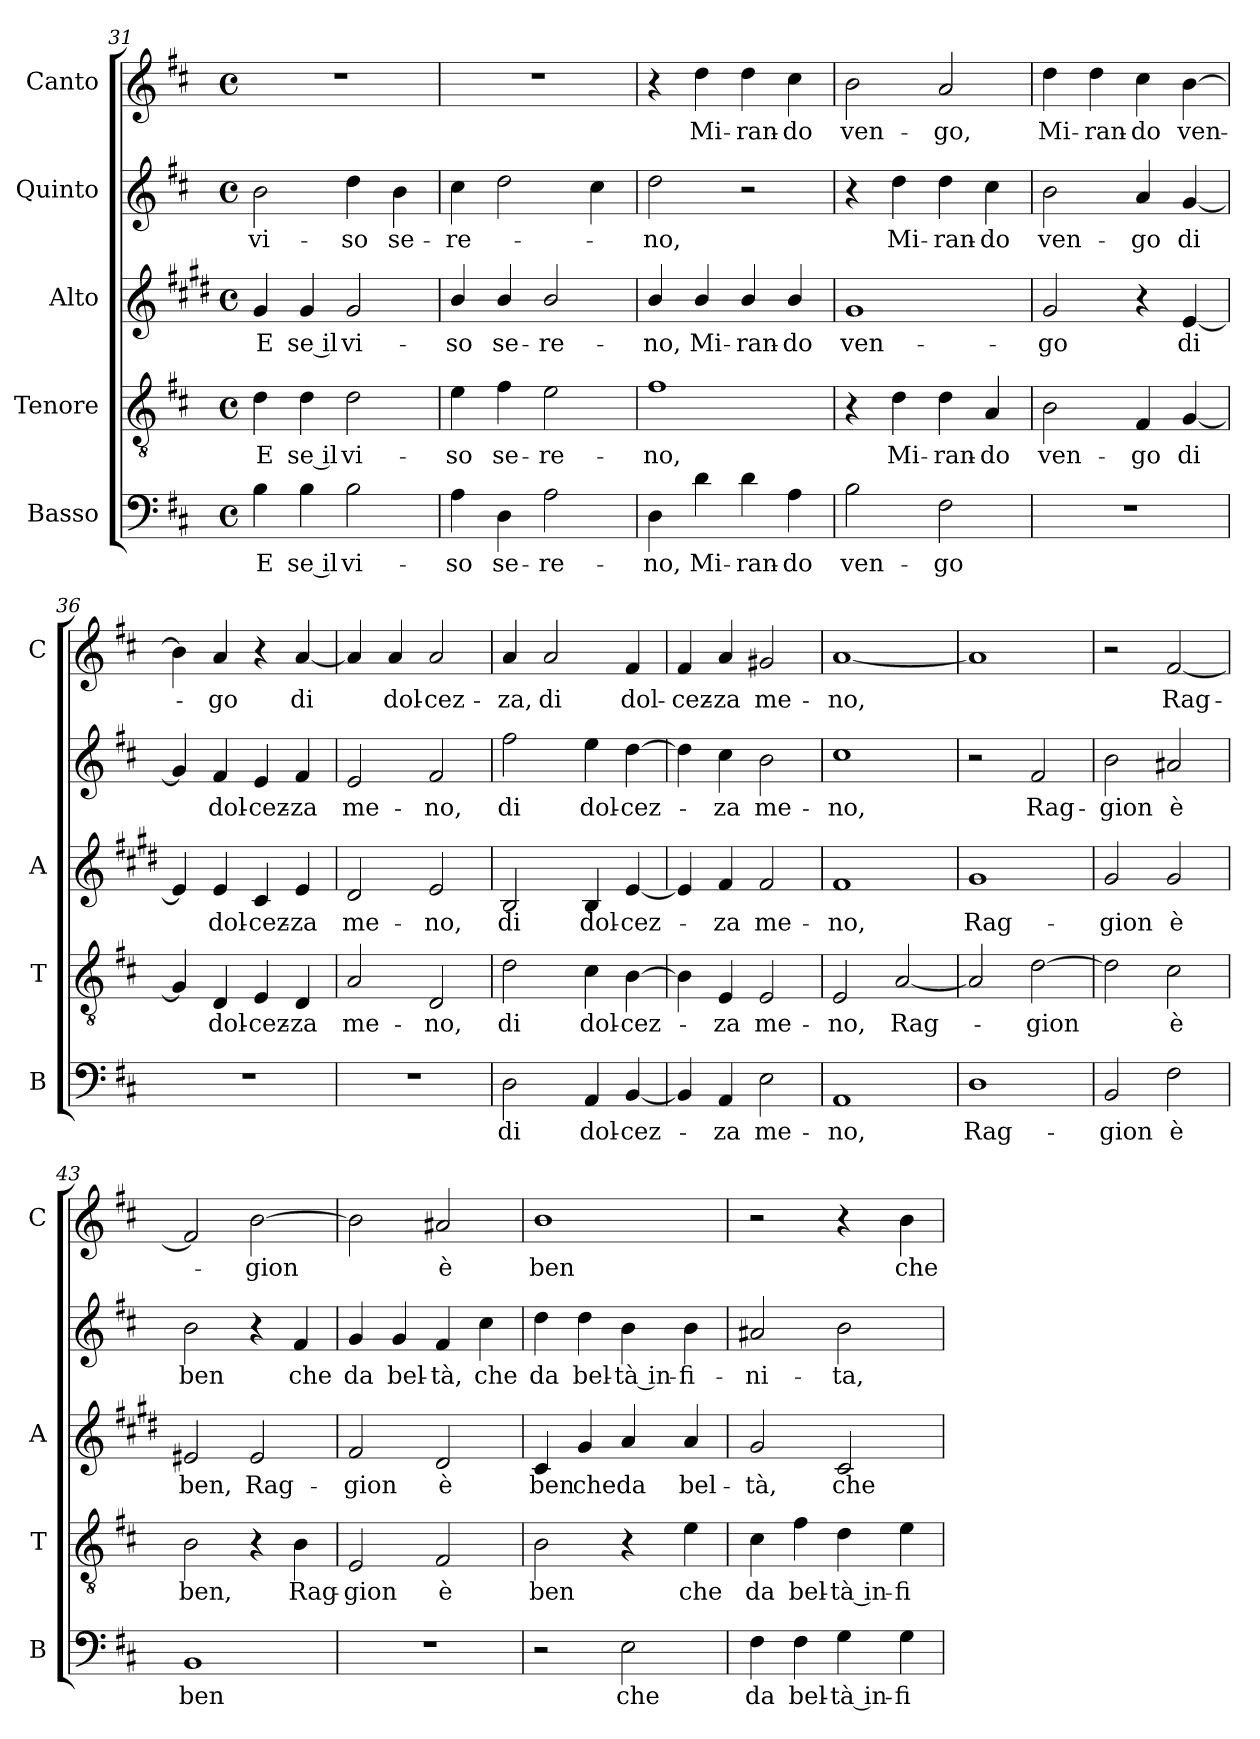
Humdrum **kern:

**kern	**text	**kern	**text	**kern	**text	**kern	**text	**kern	**text
*part5	*part5	*part4	*part4	*part3	*part3	*part2	*part2	*part1	*part1
*staff5	*staff5	*staff4	*staff4	*staff3	*staff3	*staff2	*staff2	*staff1	*staff1
*I"Basso	*	*I"Tenore	*	*I"Alto	*	*I"Quinto	*	*I"Canto	*
*I'B	*	*I'T	*	*I'A	*	*	*	*I'C	*
*clefF4	*	*clefGv2	*	*clefG2	*	*clefG2	*	*clefG2	*
*	*	*	*	*ITrd1c2	*	*	*	*	*
*k[f#c#]	*	*k[f#c#]	*	*k[f#c#]	*	*k[f#c#]	*	*k[f#c#]	*
*D:	*	*D:	*	*D:	*	*D:	*	*D:	*
*M4/4	*	*M4/4	*	*M4/4	*	*M4/4	*	*M4/4	*
*met(c)	*	*met(c)	*	*met(c)	*	*met(c)	*	*met(c)	*
=31	=31	=31	=31	=31	=31	=31	=31	=31	=31
!	!LO:LY:b	!	!LO:LY:b	!	!LO:LY:b	!	!LO:LY:b	!	!
4B\	E	4d\	E	4f#/	E	2b\	vi-	1r	.
!	!LO:LY:b	!	!LO:LY:b	!	!LO:LY:b	!	!	!	!
4B\	se il	4d\	se il	4f#/	se il	.	.	.	.
!	!LO:LY:b	!	!LO:LY:b	!	!LO:LY:b	!	!LO:LY:b	!	!
2B\	vi-	2d\	vi-	2f#/	vi-	4dd\	-so	.	.
!	!	!	!	!	!	!	!LO:LY:b	!	!
.	.	.	.	.	.	4b\	se-	.	.
=32	=32	=32	=32	=32	=32	=32	=32	=32	=32
!	!LO:LY:b	!	!LO:LY:b	!	!LO:LY:b	!	!LO:LY:b	!	!
4A\	-so	4e\	-so	4a/	-so	4cc#\	-re-	1r	.
!	!LO:LY:b	!	!LO:LY:b	!	!LO:LY:b	!	!	!	!
4D\	se-	4f#\	se-	4a/	se-	2dd\	.	.	.
!	!LO:LY:b	!	!LO:LY:b	!	!LO:LY:b	!	!	!	!
2A\	-re-	2e\	-re-	2a/	-re-	.	.	.	.
.	.	.	.	.	.	4cc#\	.	.	.
=33	=33	=33	=33	=33	=33	=33	=33	=33	=33
!	!LO:LY:b	!	!LO:LY:b	!	!LO:LY:b	!	!LO:LY:b	!	!
4D\	-no,	1f#	-no,	4a/	-no,	2dd\	-no,	4r	.
!	!LO:LY:b	!	!	!	!LO:LY:b	!	!	!	!LO:LY:b
4d\	Mi-	.	.	4a/	Mi-	.	.	4dd\	Mi-
!	!LO:LY:b	!	!	!	!LO:LY:b	!	!	!	!LO:LY:b
4d\	-ran-	.	.	4a/	-ran-	2r	.	4dd\	-ran-
!	!LO:LY:b	!	!	!	!LO:LY:b	!	!	!	!LO:LY:b
4A\	-do	.	.	4a/	-do	.	.	4cc#\	-do
=34	=34	=34	=34	=34	=34	=34	=34	=34	=34
!	!LO:LY:b	!	!	!	!LO:LY:b	!	!	!	!LO:LY:b
2B\	ven-	4r	.	1f#	ven-	4r	.	2b\	ven-
!	!	!	!LO:LY:b	!	!	!	!LO:LY:b	!	!
.	.	4d\	Mi-	.	.	4dd\	Mi-	.	.
!	!LO:LY:b	!	!LO:LY:b	!	!	!	!LO:LY:b	!	!LO:LY:b
2F#\	-go	4d\	-ran-	.	.	4dd\	-ran-	2a/	-go,
!	!	!	!LO:LY:b	!	!	!	!LO:LY:b	!	!
.	.	4A/	-do	.	.	4cc#\	-do	.	.
=35	=35	=35	=35	=35	=35	=35	=35	=35	=35
!	!	!	!LO:LY:b	!	!LO:LY:b	!	!LO:LY:b	!	!LO:LY:b
1r	.	2B\	ven-	2f#/	-go	2b\	ven-	4dd\	Mi-
!	!	!	!	!	!	!	!	!	!LO:LY:b
.	.	.	.	.	.	.	.	4dd\	-ran-
!	!	!	!LO:LY:b	!	!	!	!LO:LY:b	!	!LO:LY:b
.	.	4F#/	-go	4r	.	4a/	-go	4cc#\	-do
!	!	!	!LO:LY:b	!	!LO:LY:b	!	!LO:LY:b	!	!LO:LY:b
.	.	[4G/	di	[4d/	di	[4g/	di	[4b\	ven-
=36	=36	=36	=36	=36	=36	=36	=36	=36	=36
1r	.	4G/]	.	4d/]	.	4g/]	.	4b\]	.
!	!	!	!LO:LY:b	!	!LO:LY:b	!	!LO:LY:b	!	!LO:LY:b
.	.	4D/	dol-	4d/	dol-	4f#/	dol-	4a/	-go
!	!	!	!LO:LY:b	!	!LO:LY:b	!	!LO:LY:b	!	!
.	.	4E/	-cez-	4B/	-cez-	4e/	-cez-	4r	.
!	!	!	!LO:LY:b	!	!LO:LY:b	!	!LO:LY:b	!	!LO:LY:b
.	.	4D/	-za	4d/	-za	4f#/	-za	[4a/	di
=37	=37	=37	=37	=37	=37	=37	=37	=37	=37
!	!	!	!LO:LY:b	!	!LO:LY:b	!	!LO:LY:b	!	!
1r	.	2A/	me-	2c#/	me-	2e/	me-	4a/]	.
!	!	!	!	!	!	!	!	!	!LO:LY:b
.	.	.	.	.	.	.	.	4a/	dol-
!	!	!	!LO:LY:b	!	!LO:LY:b	!	!LO:LY:b	!	!LO:LY:b
.	.	2D/	-no,	2d/	-no,	2f#/	-no,	2a/	-cez-
!!LO:LB:g=z
=38	=38	=38	=38	=38	=38	=38	=38	=38	=38
!	!LO:LY:b	!	!LO:LY:b	!	!LO:LY:b	!	!LO:LY:b	!	!LO:LY:b
2D\	di	2d\	di	2A/	di	2ff#\	di	4a/	-za,
!	!	!	!	!	!	!	!	!	!LO:LY:b
.	.	.	.	.	.	.	.	2a/	di
!	!LO:LY:b	!	!LO:LY:b	!	!LO:LY:b	!	!LO:LY:b	!	!
4AA/	dol-	4c#\	dol-	4A/	dol-	4ee\	dol-	.	.
!	!LO:LY:b	!	!LO:LY:b	!	!LO:LY:b	!	!LO:LY:b	!	!LO:LY:b
[4BB/	-cez-	[4B\	-cez-	[4d/	-cez-	[4dd\	-cez-	4f#/	dol-
=39	=39	=39	=39	=39	=39	=39	=39	=39	=39
!	!	!	!	!	!	!	!	!	!LO:LY:b
4BB/]	.	4B\]	.	4d/]	.	4dd\]	.	4f#/	-cez-
!	!LO:LY:b	!	!LO:LY:b	!	!LO:LY:b	!	!LO:LY:b	!	!LO:LY:b
4AA/	-za	4E/	-za	4e/	-za	4cc#\	-za	4a/	-za
!	!LO:LY:b	!	!LO:LY:b	!	!LO:LY:b	!	!LO:LY:b	!	!LO:LY:b
2E\	me-	2E/	me-	2e/	me-	2b\	me-	2g#X/	me-
=40	=40	=40	=40	=40	=40	=40	=40	=40	=40
!	!LO:LY:b	!	!LO:LY:b	!	!LO:LY:b	!	!LO:LY:b	!	!LO:LY:b
1AA	-no,	2E/	-no,	1e	-no,	1cc#	-no,	[1a	-no,
!	!	!	!LO:LY:b	!	!	!	!	!	!
.	.	[2A/	Rag-	.	.	.	.	.	.
=41	=41	=41	=41	=41	=41	=41	=41	=41	=41
!	!LO:LY:b	!	!	!	!LO:LY:b	!	!	!	!
1D	Rag-	2A/]	.	1f#	Rag-	2r	.	1a]	.
!	!	!	!LO:LY:b	!	!	!	!LO:LY:b	!	!
.	.	[2d\	-gion	.	.	2f#/	Rag-	.	.
=42	=42	=42	=42	=42	=42	=42	=42	=42	=42
!	!LO:LY:b	!	!	!	!LO:LY:b	!	!LO:LY:b	!	!
2BB/	-gion	2d\]	.	2f#/	-gion	2b\	-gion	2r	.
!	!LO:LY:b	!	!LO:LY:b	!	!LO:LY:b	!	!LO:LY:b	!	!LO:LY:b
2F#\	è	2c#\	è	2f#/	è	2a#X/	è	[2f#/	Rag-
=43	=43	=43	=43	=43	=43	=43	=43	=43	=43
!	!LO:LY:b	!	!LO:LY:b	!	!LO:LY:b	!	!LO:LY:b	!	!
1BB	ben	2B\	ben,	2d#X/	ben,	2b\	ben	2f#/]	.
!	!	!	!	!	!LO:LY:b	!	!	!	!LO:LY:b
.	.	4r	.	2d#/	Rag-	4r	.	[2b\	-gion
!	!	!	!LO:LY:b	!	!	!	!LO:LY:b	!	!
.	.	4B\	Rag-	.	.	4f#/	che	.	.
=44	=44	=44	=44	=44	=44	=44	=44	=44	=44
!	!	!	!LO:LY:b	!	!LO:LY:b	!	!LO:LY:b	!	!
1r	.	2E/	-gion	2e/	-gion	4g/	da	2b\]	.
!	!	!	!	!	!	!	!LO:LY:b	!	!
.	.	.	.	.	.	4g/	bel-	.	.
!	!	!	!LO:LY:b	!	!LO:LY:b	!	!LO:LY:b	!	!LO:LY:b
.	.	2F#/	è	2c#/	è	4f#/	-tà,	2a#X/	è
!	!	!	!	!	!	!	!LO:LY:b	!	!
.	.	.	.	.	.	4cc#\	che	.	.
=45	=45	=45	=45	=45	=45	=45	=45	=45	=45
!	!	!	!LO:LY:b	!	!LO:LY:b	!	!LO:LY:b	!	!LO:LY:b
2r	.	2B\	ben	4B/	ben	4dd\	da	1b	ben
!	!	!	!	!	!LO:LY:b	!	!LO:LY:b	!	!
.	.	.	.	4f#/	che	4dd\	bel-	.	.
!	!LO:LY:b	!	!	!	!LO:LY:b	!	!LO:LY:b	!	!
2E\	che	4r	.	4g/	da	4b\	-tà in-	.	.
!	!	!	!LO:LY:b	!	!LO:LY:b	!	!LO:LY:b	!	!
.	.	4e\	che	4g/	bel-	4b\	-fi-	.	.
!!LO:PB:g=z
=46	=46	=46	=46	=46	=46	=46	=46	=46	=46
!	!LO:LY:b	!	!LO:LY:b	!	!LO:LY:b	!	!LO:LY:b	!	!
4F#\	da	4c#\	da	2f#/	-tà,	2a#X/	-ni-	2r	.
!	!LO:LY:b	!	!LO:LY:b	!	!	!	!	!	!
4F#\	bel-	4f#\	bel-	.	.	.	.	.	.
!	!LO:LY:b	!	!LO:LY:b	!	!LO:LY:b	!	!LO:LY:b	!	!
4G\	-tà in-	4d\	-tà in-	2B/	che	2b\	-ta,	4r	.
!	!LO:LY:b	!	!LO:LY:b	!	!	!	!	!	!LO:LY:b
4G\	-fi-	4e\	-fi-	.	.	.	.	4b\	che
=	=	=	=	=	=	=	=	=	=
*-	*-	*-	*-	*-	*-	*-	*-	*-	*-
